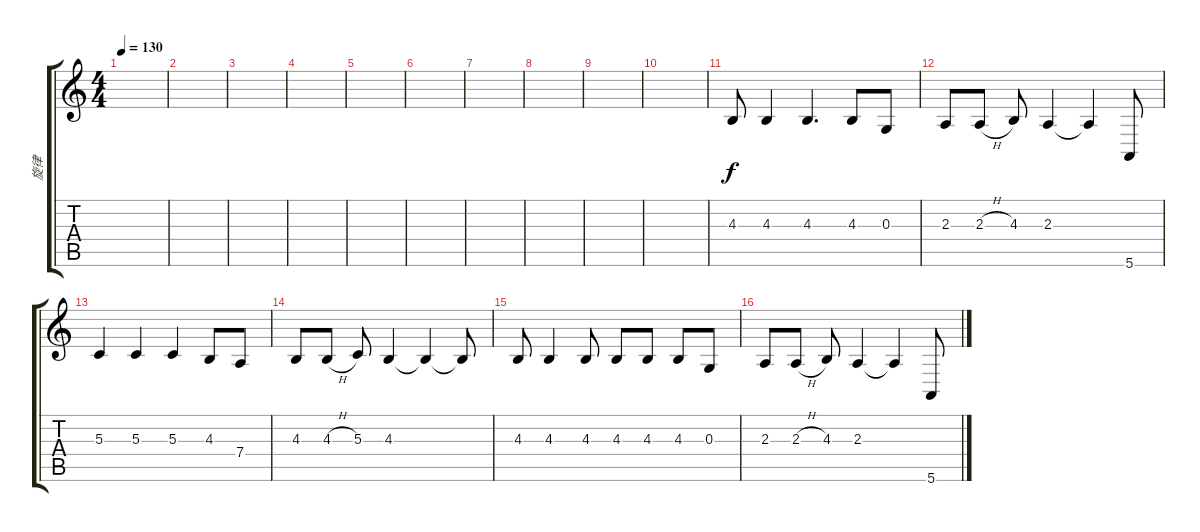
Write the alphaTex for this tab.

\track ("旋律" "旋律") {instrument choiraahs}
\staff {score tabs}
\tuning (E4 B3 G3 D3 A2 E2) {hide}
\ts (4 4)
\tempo 130
\clef g2
\ks c
|
|
|
|
|
|
|
|
|
|
4.3.8 4.3.4 4.3.4{d} 4.3.8 0.3.8 |
2.3.8 2.3{h}.8 4.3.8 2.3.4 2.3{t}.4 5.6.8 |
5.3.4 5.3.4 5.3.4 4.3.8 7.4.8 |
4.3.8 4.3{h}.8 5.3.8 4.3.4 4.3{t}.4 4.3{t}.8 |
4.3.8 4.3.4 4.3.8 4.3.8 4.3.8 4.3.8 0.3.8 |
2.3.8 2.3{h}.8 4.3.8 2.3.4 2.3{t}.4 5.6.8
